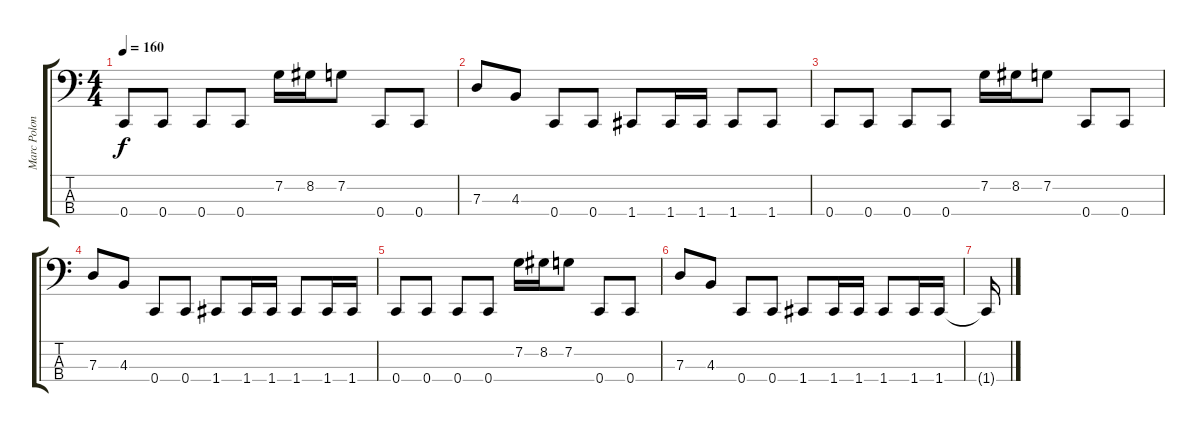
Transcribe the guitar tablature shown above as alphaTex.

\track ("Marc Poloncak" "Marc Polon") {instrument electricbassfinger}
\staff {score tabs}
\tuning (F2 C2 G1 C1) {hide}
\ts (4 4)
\tempo 160
\clef f4
\ks c
0.4.8{dy f} 0.4.8 0.4.8 0.4.8 7.2.16 8.2.16 7.2.8 0.4.8 0.4.8 |
7.3.8 4.3.8 0.4.8 0.4.8 1.4.8 1.4.16 1.4.16 1.4.8 1.4.8 |
0.4.8 0.4.8 0.4.8 0.4.8 7.2.16 8.2.16 7.2.8 0.4.8 0.4.8 |
7.3.8 4.3.8 0.4.8 0.4.8 1.4.8 1.4.16 1.4.16 1.4.8 1.4.16 1.4.16 |
0.4.8 0.4.8 0.4.8 0.4.8 7.2.16 8.2.16 7.2.8 0.4.8 0.4.8 |
7.3.8 4.3.8 0.4.8 0.4.8 1.4.8 1.4.16 1.4.16 1.4.8 1.4.16 1.4.16 |
1.4{t}.16
